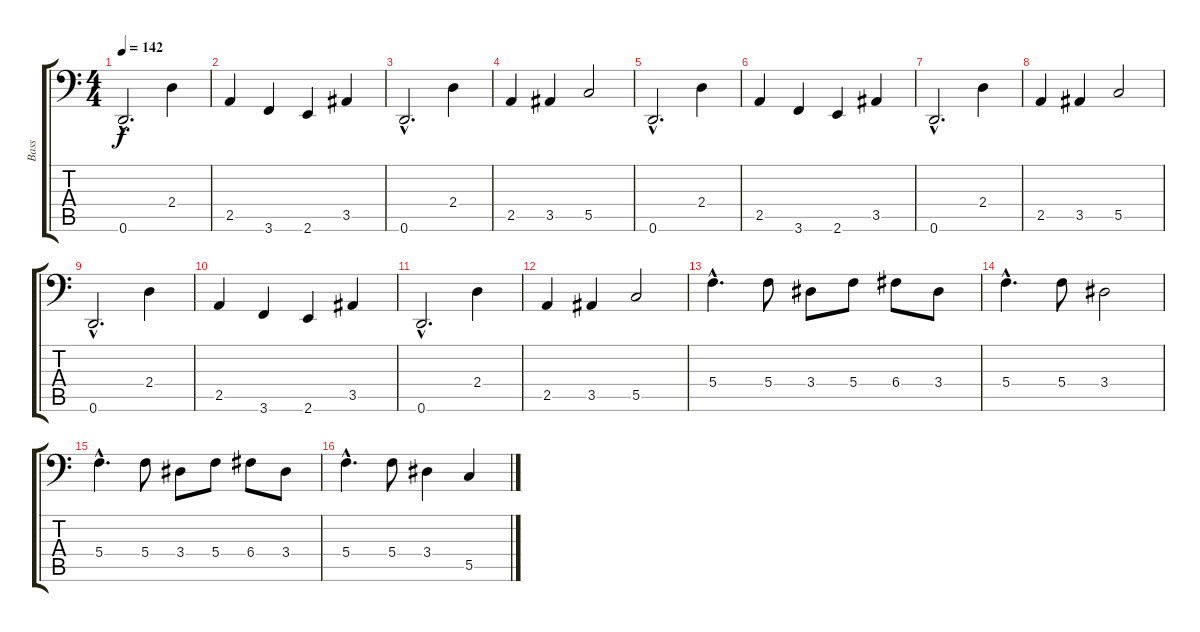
\track ("Bass" "Bass") {instrument electricbasspick}
\staff {score tabs}
\tuning (D3 A2 F2 C2 G1 D1) {hide}
\ts (4 4)
\tempo 142
\clef f4
\ks c
0.6{hac}.2{d dy f} 2.4.4 |
2.5.4 3.6.4 2.6.4 3.5.4 |
0.6{hac}.2{d} 2.4.4 |
2.5.4 3.5.4 5.5.2 |
0.6{hac}.2{d} 2.4.4 |
2.5.4 3.6.4 2.6.4 3.5.4 |
0.6{hac}.2{d} 2.4.4 |
2.5.4 3.5.4 5.5.2 |
0.6{hac}.2{d} 2.4.4 |
2.5.4 3.6.4 2.6.4 3.5.4 |
0.6{hac}.2{d} 2.4.4 |
2.5.4 3.5.4 5.5.2 |
5.4{hac}.4{d} 5.4.8 3.4.8 5.4.8 6.4.8 3.4.8 |
5.4{hac}.4{d} 5.4.8 3.4.2 |
5.4{hac}.4{d} 5.4.8 3.4.8 5.4.8 6.4.8 3.4.8 |
5.4{hac}.4{d} 5.4.8 3.4.4 5.5.4
